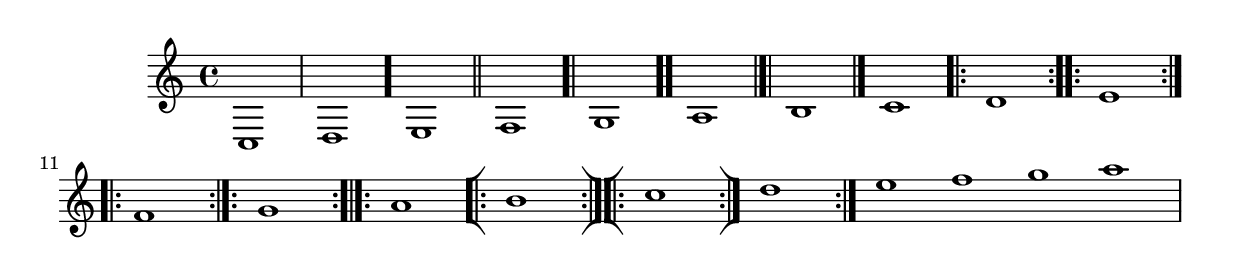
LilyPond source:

\version "2.18.2"

"/global/music" = \relative c {
  << \new Voice = "global_voice1" {
    c1 \bar "|" d \bar "." e \bar "||" f \bar ".|"
    g \bar ".." a \bar "|.|" b \bar "|."

    c \bar ".|:" d \bar ":..:" e \bar ":|.|:" f \bar ":|.:"
    g \bar ":.|.:" a \bar "[|:" b \bar ":|][|:"
    c \bar ":|]" d \bar ":|." e \bar ":|:" f \bar ":|" g \bar "" a
  } >>
}

\book {
  \header {
  }

  \bookpart { 
    \score {
      <<
      \new Staff = GlobalStaff \with { }
      \context Staff = GlobalStaff {
        \"/global/music"
      }
      >>
    }
  }
}
